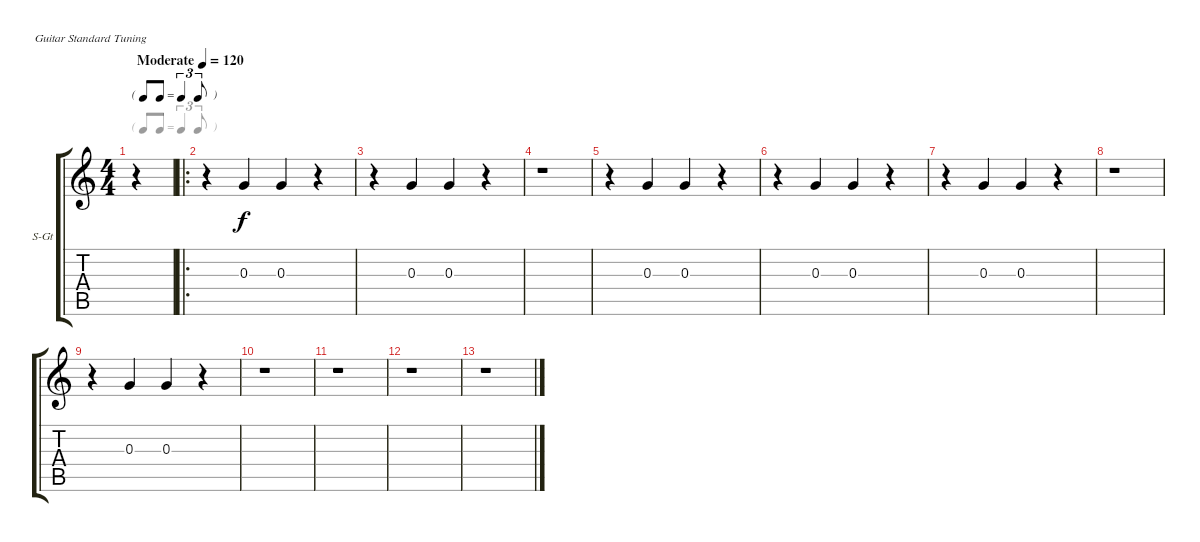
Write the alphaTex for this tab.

\bracketExtendMode groupsimilarinstruments
\firstSystemTrackNameOrientation horizontal
\otherSystemsTrackNameOrientation horizontal
\track ("finger snap" "S-Gt") {instrument woodblock}
\staff {score tabs}
\tuning (E4 B3 G3 D3 A2 E2)
\displaytranspose 12
\voice
\ts (4 4)
\tf triplet8th
\ac
\tempo (120 "Moderate")
\clef g2
\ks c
r.4{dy f instrument woodblock} |
\ro
r.4 0.3.4 0.3.4 r.4 |
r.4 0.3.4 0.3.4 r.4 |
r.1 |
r.4 0.3.4 0.3.4 r.4 |
r.4 0.3.4 0.3.4 r.4 |
r.4 0.3.4 0.3.4 r.4 |
r.1 |
r.4 0.3.4 0.3.4 r.4 |
r.1 |
r.1 |
r.1 |
r.1 |
|
|
\voice
\clef g2
\ottava regular
\simile none
\ks c
r.4{dy mf} |
|
|
|
|
|
|
|
|
|
|
|
|
|
|
